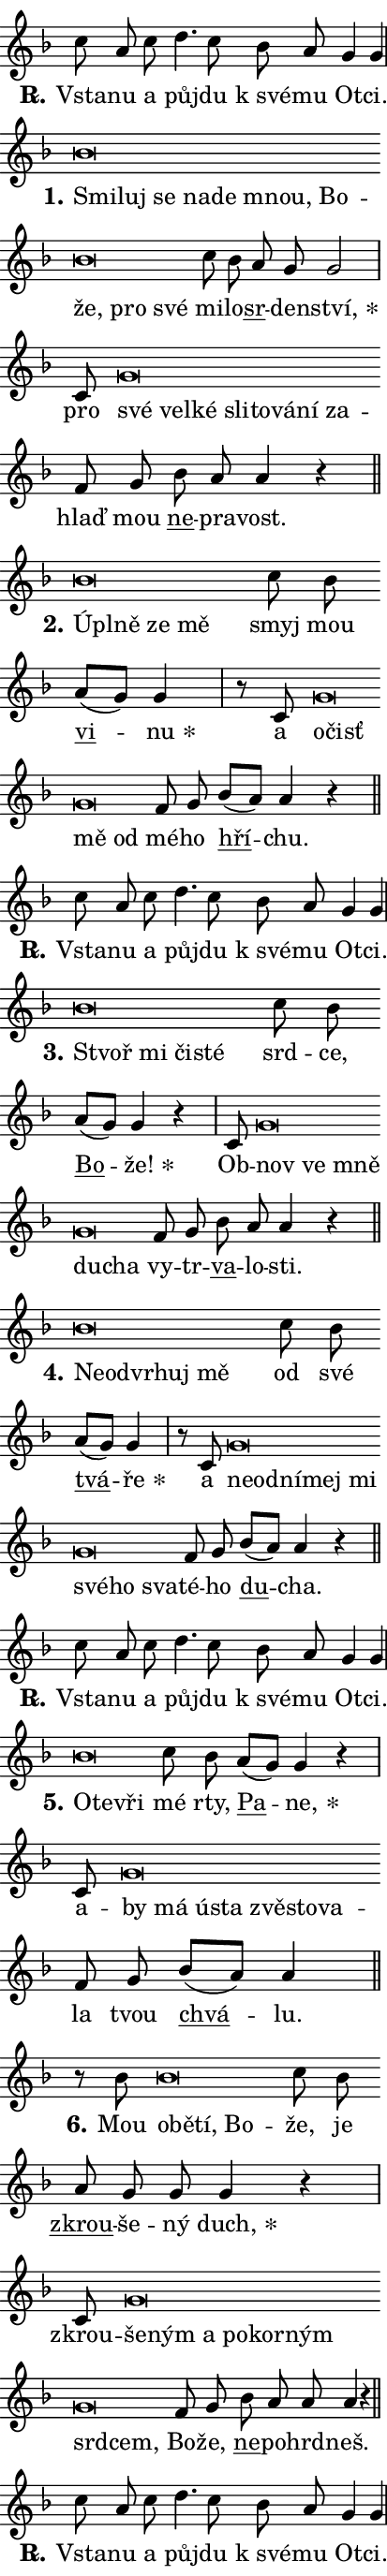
\version "2.24.0"
\header { tagline = "" }
\paper {
  indent = 0\cm
  top-margin = 0\cm
  right-margin = 0.13\cm % to fit lyric hyphens
  bottom-margin = 0\cm
  left-margin = 0\cm
  paper-width = 7\cm
  page-breaking = #ly:one-page-breaking
  system-system-spacing.basic-distance = #11
  score-system-spacing.basic-distance = #11
  ragged-last = ##f
}


%% Author: Thomas Morley
%% https://lists.gnu.org/archive/html/lilypond-user/2020-05/msg00002.html
#(define (line-position grob)
"Returns position of @var[grob} in current system:
   @code{'start}, if at first time-step
   @code{'end}, if at last time-step
   @code{'middle} otherwise
"
  (let* ((col (ly:item-get-column grob))
         (ln (ly:grob-object col 'left-neighbor))
         (rn (ly:grob-object col 'right-neighbor))
         (col-to-check-left (if (ly:grob? ln) ln col))
         (col-to-check-right (if (ly:grob? rn) rn col))
         (break-dir-left
           (and
             (ly:grob-property col-to-check-left 'non-musical #f)
             (ly:item-break-dir col-to-check-left)))
         (break-dir-right
           (and
             (ly:grob-property col-to-check-right 'non-musical #f)
             (ly:item-break-dir col-to-check-right))))
        (cond ((eqv? 1 break-dir-left) 'start)
              ((eqv? -1 break-dir-right) 'end)
              (else 'middle))))

#(define (tranparent-at-line-position vctor)
  (lambda (grob)
  "Relying on @code{line-position} select the relevant enry from @var{vctor}.
Used to determine transparency,"
    (case (line-position grob)
      ((end) (not (vector-ref vctor 0)))
      ((middle) (not (vector-ref vctor 1)))
      ((start) (not (vector-ref vctor 2))))))

noteHeadBreakVisibility =
#(define-music-function (break-visibility)(vector?)
"Makes @code{NoteHead}s transparent relying on @var{break-visibility}"
#{
  \override NoteHead.transparent =
    #(tranparent-at-line-position break-visibility)
#})

#(define delete-ledgers-for-transparent-note-heads
  (lambda (grob)
    "Reads whether a @code{NoteHead} is transparent.
If so this @code{NoteHead} is removed from @code{'note-heads} from
@var{grob}, which is supposed to be @code{LedgerLineSpanner}.
As a result ledgers are not printed for this @code{NoteHead}"
    (let* ((nhds-array (ly:grob-object grob 'note-heads))
           (nhds-list
             (if (ly:grob-array? nhds-array)
                 (ly:grob-array->list nhds-array)
                 '()))
           ;; Relies on the transparent-property being done before
           ;; Staff.LedgerLineSpanner.after-line-breaking is executed.
           ;; This is fragile ...
           (to-keep
             (remove
               (lambda (nhd)
                 (ly:grob-property nhd 'transparent #f))
               nhds-list)))
      ;; TODO find a better method to iterate over grob-arrays, similiar
      ;; to filter/remove etc for lists
      ;; For now rebuilt from scratch
      (set! (ly:grob-object grob 'note-heads)  '())
      (for-each
        (lambda (nhd)
          (ly:pointer-group-interface::add-grob grob 'note-heads nhd))
        to-keep))))

squashNotes = {
  \override NoteHead.X-extent = #'(-0.2 . 0.2)
  \override NoteHead.Y-extent = #'(-0.75 . 0)
  \override NoteHead.stencil =
    #(lambda (grob)
       (let ((pos (ly:grob-property grob 'staff-position)))
         (begin
           (if (< pos -7) (display "ERROR: Lower brevis then expected\n") (display "OK: Expected brevis position\n"))
           (if (<= pos -6) ly:text-interface::print ly:note-head::print))))
}
unSquashNotes = {
  \revert NoteHead.X-extent
  \revert NoteHead.Y-extent
  \revert NoteHead.stencil
}

hideNotes = \noteHeadBreakVisibility #begin-of-line-visible
unHideNotes = \noteHeadBreakVisibility #all-visible

% work-around for resetting accidentals
% https://lilypond.org/doc/v2.23/Documentation/notation/displaying-rhythms#unmetered-music
cadenzaMeasure = {
  \cadenzaOff
  \partial 1024 s1024
  \cadenzaOn
}

#(define-markup-command (accent layout props text) (markup?)
  "Underline accented syllable"
  (interpret-markup layout props
    #{\markup \override #'(offset . 4.3) \underline { #text }#}))

responsum = \markup \concat {
  "R" \hspace #-1.05 \path #0.1 #'((moveto 0 0.07) (lineto 0.9 0.8)) \hspace #0.05 "."
}

spaceSize = #0.6828661417322834 % exact space size for TeX Gyre Schola

\layout {
  \context {
    \Staff
    \remove "Time_signature_engraver"
    \override LedgerLineSpanner.after-line-breaking = #delete-ledgers-for-transparent-note-heads
  }
  \context {
    \Lyrics {
      \override LyricSpace.minimum-distance = \spaceSize
      \override LyricText.font-name = #"TeX Gyre Schola"
      \override LyricText.font-size = 1
      \override StanzaNumber.font-name = #"TeX Gyre Schola Bold"
      \override StanzaNumber.font-size = 1
    }
  }
  \context {
    \Score 
    \override NoteHead.text =
      #(lambda (grob) 
        (let ((pos (ly:grob-property grob 'staff-position)))
          #{\markup {
            \combine
              \halign #-0.55 \raise #(if (= pos -6) 0 0.5) \override #'(thickness . 2) \draw-line #'(3.2 . 0)
              \musicglyph "noteheads.sM1"
          }#}))
  }
}

% magnetic-lyrics.ily
%
%   written by
%     Jean Abou Samra <jean@abou-samra.fr>
%     Werner Lemberg <wl@gnu.org>
%
%   adapted by
%     Jiri Hon <jiri.hon@gmail.com>
%
% Version 2022-Apr-15

% https://www.mail-archive.com/lilypond-user@gnu.org/msg149350.html

#(define (Left_hyphen_pointer_engraver context)
   "Collect syllable-hyphen-syllable occurrences in lyrics and store
them in properties.  This engraver only looks to the left.  For
example, if the lyrics input is @code{foo -- bar}, it does the
following.

@itemize @bullet
@item
Set the @code{text} property of the @code{LyricHyphen} grob between
@q{foo} and @q{bar} to @code{foo}.

@item
Set the @code{left-hyphen} property of the @code{LyricText} grob with
text @q{foo} to the @code{LyricHyphen} grob between @q{foo} and
@q{bar}.
@end itemize

Use this auxiliary engraver in combination with the
@code{lyric-@/text::@/apply-@/magnetic-@/offset!} hook."
   (let ((hyphen #f)
         (text #f))
     (make-engraver
      (acknowledgers
       ((lyric-syllable-interface engraver grob source-engraver)
        (set! text grob)))
      (end-acknowledgers
       ((lyric-hyphen-interface engraver grob source-engraver)
        ;(when (not (grob::has-interface grob 'lyric-space-interface))
          (set! hyphen grob)));)
      ((stop-translation-timestep engraver)
       (when (and text hyphen)
         (ly:grob-set-object! text 'left-hyphen hyphen))
       (set! text #f)
       (set! hyphen #f)))))

#(define (lyric-text::apply-magnetic-offset! grob)
   "If the space between two syllables is less than the value in
property @code{LyricText@/.details@/.squash-threshold}, move the right
syllable to the left so that it gets concatenated with the left
syllable.

Use this function as a hook for
@code{LyricText@/.after-@/line-@/breaking} if the
@code{Left_@/hyphen_@/pointer_@/engraver} is active."
   (let ((hyphen (ly:grob-object grob 'left-hyphen #f)))
     (when hyphen
       (let ((left-text (ly:spanner-bound hyphen LEFT)))
         (when (grob::has-interface left-text 'lyric-syllable-interface)
           (let* ((common (ly:grob-common-refpoint grob left-text X))
                  (this-x-ext (ly:grob-extent grob common X))
                  (left-x-ext
                   (begin
                     ;; Trigger magnetism for left-text.
                     (ly:grob-property left-text 'after-line-breaking)
                     (ly:grob-extent left-text common X)))
                  ;; `delta` is the gap width between two syllables.
                  (delta (- (interval-start this-x-ext)
                            (interval-end left-x-ext)))
                  (details (ly:grob-property grob 'details))
                  (threshold (assoc-get 'squash-threshold details 0.2)))
             (when (< delta threshold)
               (let* (;; We have to manipulate the input text so that
                      ;; ligatures crossing syllable boundaries are not
                      ;; disabled.  For languages based on the Latin
                      ;; script this is essentially a beautification.
                      ;; However, for non-Western scripts it can be a
                      ;; necessity.
                      (lt (ly:grob-property left-text 'text))
                      (rt (ly:grob-property grob 'text))
                      (is-space (grob::has-interface hyphen 'lyric-space-interface))
                      (space (if is-space " " ""))
                      (extra-delta (if is-space spaceSize 0))
                      ;; Append new syllable.
                      (ltrt-space (if (and (string? lt) (string? rt))
                                (string-append lt space rt)
                                (make-concat-markup (list lt space rt))))
                      ;; Right-align `ltrt` to the right side.
                      (ltrt-space-markup (grob-interpret-markup
                               grob
                               (make-translate-markup
                                (cons (interval-length this-x-ext) 0)
                                (make-right-align-markup ltrt-space)))))
                 (begin
                   ;; Don't print `left-text`.
                   (ly:grob-set-property! left-text 'stencil #f)
                   ;; Set text and stencil (which holds all collected
                   ;; syllables so far) and shift it to the left.
                   (ly:grob-set-property! grob 'text ltrt-space)
                   (ly:grob-set-property! grob 'stencil ltrt-space-markup)
                   (ly:grob-translate-axis! grob (- (- delta extra-delta)) X))))))))))


#(define (lyric-hyphen::displace-bounds-first grob)
   ;; Make very sure this callback isn't triggered too early.
   (let ((left (ly:spanner-bound grob LEFT))
         (right (ly:spanner-bound grob RIGHT)))
     (ly:grob-property left 'after-line-breaking)
     (ly:grob-property right 'after-line-breaking)
     (ly:lyric-hyphen::print grob)))

squashThreshold = #0.4

\layout {
  \context {
    \Lyrics
    \consists #Left_hyphen_pointer_engraver
    \override LyricText.after-line-breaking =
      #lyric-text::apply-magnetic-offset!
    \override LyricHyphen.stencil = #lyric-hyphen::displace-bounds-first
    \override LyricText.details.squash-threshold = \squashThreshold
    \override LyricHyphen.minimum-distance = 0
    \override LyricHyphen.minimum-length = \squashThreshold
  }
}

squashText = \override LyricText.details.squash-threshold = 9999
unSquashText = \override LyricText.details.squash-threshold = \squashThreshold

leftText = \override LyricText.self-alignment-X = #LEFT
unLeftText = \revert LyricText.self-alignment-X

starOffset = #(lambda (grob) 
                (let ((x_offset (ly:self-alignment-interface::aligned-on-x-parent grob)))
                  (if (= x_offset 0) 0 (+ x_offset 1.2))))

star = #(define-music-function (syllable)(string?)
"Append star separator at the end of a syllable"
#{
  \once \override LyricText.X-offset = #starOffset
  \lyricmode { \markup {
    #syllable
    \override #'((font-name . "TeX Gyre Schola Bold")) \hspace #0.2 \lower #0.65 \larger "*"
  } }
#})

starAccent = #(define-music-function (syllable)(string?)
"Append star separator at the end of a syllable and make accent"
#{
  \once \override LyricText.X-offset = #starOffset
  \lyricmode { \markup {
    \accent #syllable
    \override #'((font-name . "TeX Gyre Schola Bold")) \hspace #0.2 \lower #0.65 \larger "*"
  } }
#})

breath = #(define-music-function (syllable)(string?)
"Append breathing indicator at the end of a syllable"
#{
  \lyricmode { \markup { #syllable "+" } }
#})

optionalBreath = #(define-music-function (syllable)(string?)
"Append optional breathing indicator at the end of a syllable"
#{
  \lyricmode { \markup { #syllable "(+)" } }
#})


\score {
    <<
        \new Voice = "melody" { \cadenzaOn \key f \major \relative { c''8 a c d4. c8 bes a g4 g \cadenzaMeasure \bar "||" \break } }
        \new Lyrics \lyricsto "melody" { \lyricmode { \set stanza = \responsum
Vsta -- nu a půj -- du "k své" -- mu Ot -- ci. } }
    >>
    \layout {}
}

\score {
    <<
        \new Voice = "melody" { \cadenzaOn \key f \major \relative { \squashNotes bes'\breve*1/16 \hideNotes \breve*1/16 \bar "" \breve*1/16 \bar "" \breve*1/16 \bar "" \breve*1/16 \bar "" \breve*1/16 \bar "" \breve*1/16 \bar "" \breve*1/16 \bar "" \breve*1/16 \breve*1/16 \bar "" \unHideNotes \unSquashNotes c8 bes \bar "" a g g2 \cadenzaMeasure \bar "|" c,8 \squashNotes g'\breve*1/16 \hideNotes \breve*1/16 \bar "" \breve*1/16 \bar "" \breve*1/16 \bar "" \breve*1/16 \bar "" \breve*1/16 \bar "" \breve*1/16 \breve*1/16 \bar "" \unHideNotes \unSquashNotes f8 g \bar "" bes a a4 r \cadenzaMeasure \bar "||" \break } }
        \new Lyrics \lyricsto "melody" { \lyricmode { \set stanza = "1."
\leftText Smi -- \squashText luj se na -- de mnou, Bo -- že, pro své \unLeftText \unSquashText mi -- lo -- \markup \accent sr -- den -- \star ství, pro \leftText své \squashText vel -- ké sli -- to -- vá -- ní za -- \unLeftText \unSquashText hlaď mou \markup \accent ne -- pra -- vost. } }
    >>
    \layout {}
}

\score {
    <<
        \new Voice = "melody" { \cadenzaOn \key f \major \relative { \squashNotes bes'\breve*1/16 \hideNotes \breve*1/16 \bar "" \breve*1/16 \breve*1/16 \bar "" \unHideNotes \unSquashNotes c8 bes \bar "" a[( g)] g4 \cadenzaMeasure \bar "|" r8 c,8 \squashNotes g'\breve*1/16 \hideNotes \breve*1/16 \bar "" \breve*1/16 \breve*1/16 \bar "" \unHideNotes \unSquashNotes f8 g \bar "" bes[( a)] a4 r \cadenzaMeasure \bar "||" \break } }
        \new Lyrics \lyricsto "melody" { \lyricmode { \set stanza = "2."
\leftText Úpl -- \squashText ně ze mě \unLeftText \unSquashText smyj mou \markup \accent vi -- \star nu a \leftText o -- \squashText čisť mě od \unLeftText \unSquashText mé -- ho \markup \accent hří -- chu. } }
    >>
    \layout {}
}

\score {
    <<
        \new Voice = "melody" { \cadenzaOn \key f \major \relative { c''8 a c d4. c8 bes a g4 g \cadenzaMeasure \bar "||" \break } }
        \new Lyrics \lyricsto "melody" { \lyricmode { \set stanza = \responsum
Vsta -- nu a půj -- du "k své" -- mu Ot -- ci. } }
    >>
    \layout {}
}

\score {
    <<
        \new Voice = "melody" { \cadenzaOn \key f \major \relative { \squashNotes bes'\breve*1/16 \hideNotes \breve*1/16 \bar "" \breve*1/16 \breve*1/16 \bar "" \unHideNotes \unSquashNotes c8 bes \bar "" a[( g)] g4 r \cadenzaMeasure \bar "|" c,8 \squashNotes g'\breve*1/16 \hideNotes \breve*1/16 \bar "" \breve*1/16 \bar "" \breve*1/16 \breve*1/16 \bar "" \unHideNotes \unSquashNotes f8 g \bar "" bes a a4 r \cadenzaMeasure \bar "||" \break } }
        \new Lyrics \lyricsto "melody" { \lyricmode { \set stanza = "3."
\leftText Stvoř \squashText mi či -- sté \unLeftText \unSquashText srd -- ce, \markup \accent Bo -- \star že! Ob -- \leftText nov \squashText ve mně du -- cha \unLeftText \unSquashText vy -- tr -- \markup \accent va -- lo -- sti. } }
    >>
    \layout {}
}

\score {
    <<
        \new Voice = "melody" { \cadenzaOn \key f \major \relative { \squashNotes bes'\breve*1/16 \hideNotes \breve*1/16 \bar "" \breve*1/16 \bar "" \breve*1/16 \breve*1/16 \bar "" \unHideNotes \unSquashNotes c8 bes \bar "" a[( g)] g4 \cadenzaMeasure \bar "|" r8 c,8 \squashNotes g'\breve*1/16 \hideNotes \breve*1/16 \bar "" \breve*1/16 \bar "" \breve*1/16 \bar "" \breve*1/16 \bar "" \breve*1/16 \bar "" \breve*1/16 \breve*1/16 \bar "" \unHideNotes \unSquashNotes f8 g \bar "" bes[( a)] a4 r \cadenzaMeasure \bar "||" \break } }
        \new Lyrics \lyricsto "melody" { \lyricmode { \set stanza = "4."
\leftText Ne -- \squashText od -- vr -- huj mě \unLeftText \unSquashText od své \markup \accent tvá -- \star ře a \leftText ne -- \squashText od -- ní -- mej mi své -- ho sva -- \unLeftText \unSquashText té -- ho \markup \accent du -- cha. } }
    >>
    \layout {}
}

\score {
    <<
        \new Voice = "melody" { \cadenzaOn \key f \major \relative { c''8 a c d4. c8 bes a g4 g \cadenzaMeasure \bar "||" \break } }
        \new Lyrics \lyricsto "melody" { \lyricmode { \set stanza = \responsum
Vsta -- nu a půj -- du "k své" -- mu Ot -- ci. } }
    >>
    \layout {}
}

\score {
    <<
        \new Voice = "melody" { \cadenzaOn \key f \major \relative { \squashNotes bes'\breve*1/16 \hideNotes \breve*1/16 \breve*1/16 \bar "" \unHideNotes \unSquashNotes c8 bes \bar "" a[( g)] g4 r \cadenzaMeasure \bar "|" c,8 \squashNotes g'\breve*1/16 \hideNotes \breve*1/16 \bar "" \breve*1/16 \bar "" \breve*1/16 \bar "" \breve*1/16 \bar "" \breve*1/16 \breve*1/16 \bar "" \unHideNotes \unSquashNotes f8 g \bar "" bes[( a)] a4 \cadenzaMeasure \bar "||" \break } }
        \new Lyrics \lyricsto "melody" { \lyricmode { \set stanza = "5."
\leftText O -- \squashText te -- vři \unLeftText \unSquashText mé rty, \markup \accent Pa -- \star ne, a -- \leftText by \squashText má ú -- sta zvě -- sto -- va -- \unLeftText \unSquashText la tvou \markup \accent chvá -- lu. } }
    >>
    \layout {}
}

\score {
    <<
        \new Voice = "melody" { \cadenzaOn \key f \major \relative { r8 bes'8 \squashNotes bes\breve*1/16 \hideNotes \breve*1/16 \bar "" \breve*1/16 \breve*1/16 \bar "" \unHideNotes \unSquashNotes c8 bes \bar "" a g g g4 r \cadenzaMeasure \bar "|" c,8 \squashNotes g'\breve*1/16 \hideNotes \breve*1/16 \bar "" \breve*1/16 \bar "" \breve*1/16 \bar "" \breve*1/16 \bar "" \breve*1/16 \bar "" \breve*1/16 \breve*1/16 \bar "" \unHideNotes \unSquashNotes f8 g \bar "" bes a a a4 r \cadenzaMeasure \bar "||" \break } }
        \new Lyrics \lyricsto "melody" { \lyricmode { \set stanza = "6."
Mou \leftText o -- \squashText bě -- tí, Bo -- \unLeftText \unSquashText že, je \markup \accent zkrou -- še -- ný \star duch, zkrou -- \leftText še -- \squashText ným a po -- kor -- ným srd -- cem, \unLeftText \unSquashText Bo -- že, \markup \accent ne -- po -- hrd -- neš. } }
    >>
    \layout {}
}

\score {
    <<
        \new Voice = "melody" { \cadenzaOn \key f \major \relative { c''8 a c d4. c8 bes a g4 g \cadenzaMeasure \bar "||" \break } \bar "|." }
        \new Lyrics \lyricsto "melody" { \lyricmode { \set stanza = \responsum
Vsta -- nu a půj -- du "k své" -- mu Ot -- ci. } }
    >>
    \layout {}
}
